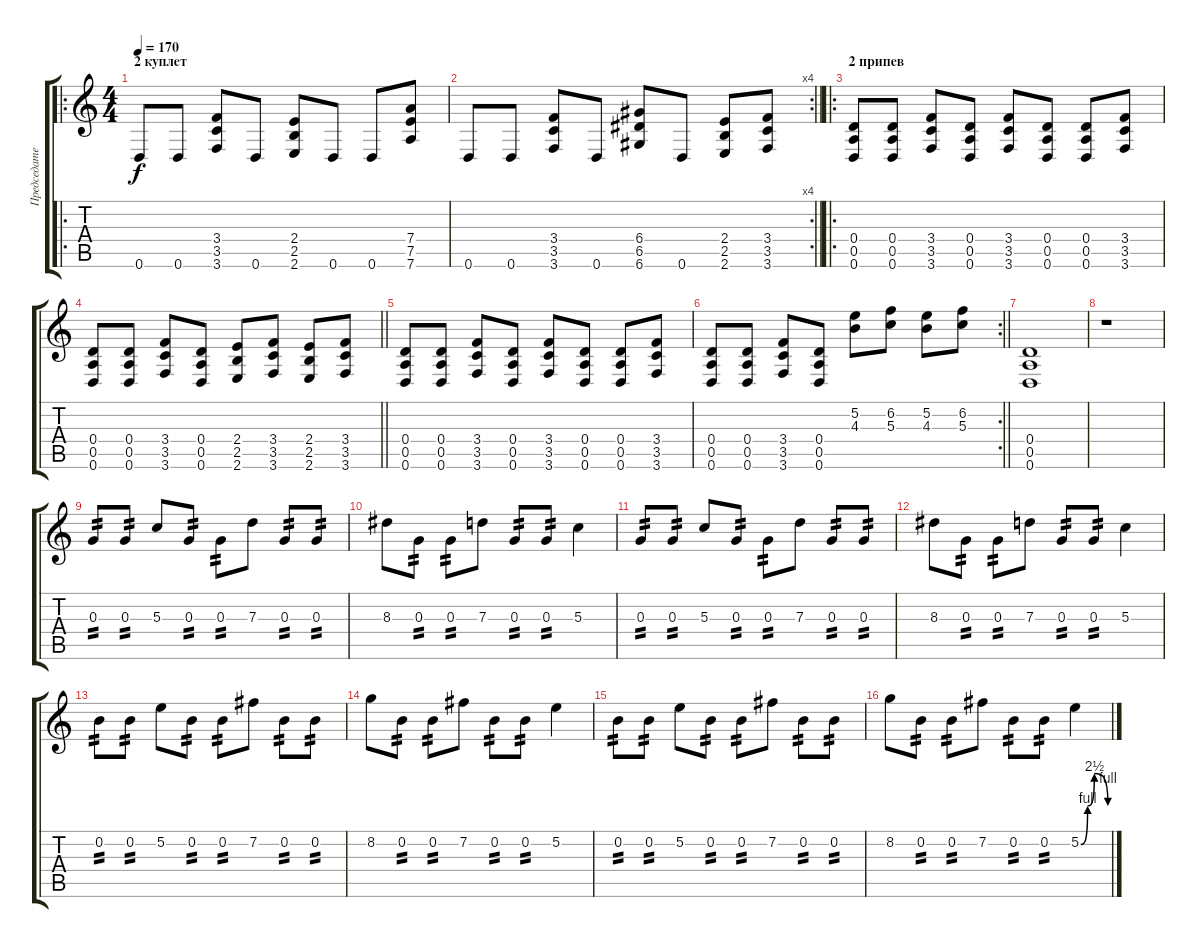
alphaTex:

\track ("Председатель" "Председате") {instrument distortionguitar}
\staff {score tabs}
\tuning (E4 B3 G3 D3 A2 D2) {hide}
\ro
\ts (4 4)
\section ("" "2 куплет")
\tempo 170
\clef g2
\ks c
0.6.8{dy f} 0.6.8 (3.4 3.5 3.6).8 0.6.8 (2.4 2.5 2.6).8 0.6.8 0.6.8 (7.4 7.5 7.6).8 |
\rc 4
\barLineRight lightlight
0.6.8 0.6.8 (3.4 3.5 3.6).8 0.6.8 (6.4 6.5 6.6).8 0.6.8 (2.4 2.5 2.6).8 (3.4 3.5 3.6).8 |
\ro
\section ("" "2 припев")
(0.4 0.5 0.6).8 (0.4 0.5 0.6).8 (3.4 3.5 3.6).8 (0.4 0.5 0.6).8 (3.4 3.5 3.6).8 (0.4 0.5 0.6).8 (0.4 0.5 0.6).8 (3.4 3.5 3.6).8 |
\barLineRight lightlight
(0.4 0.5 0.6).8 (0.4 0.5 0.6).8 (3.4 3.5 3.6).8 (0.4 0.5 0.6).8 (2.4 2.5 2.6).8 (3.4 3.5 3.6).8 (2.4 2.5 2.6).8 (3.4 3.5 3.6).8 |
(0.4 0.5 0.6).8 (0.4 0.5 0.6).8 (3.4 3.5 3.6).8 (0.4 0.5 0.6).8 (3.4 3.5 3.6).8 (0.4 0.5 0.6).8 (0.4 0.5 0.6).8 (3.4 3.5 3.6).8 |
\rc 2
\barLineRight lightlight
(0.4 0.5 0.6).8 (0.4 0.5 0.6).8 (3.4 3.5 3.6).8 (0.4 0.5 0.6).8 (5.2 4.3).8 (6.2 5.3).8 (5.2 4.3).8 (6.2 5.3).8 |
(0.4 0.5 0.6).1{balance 8} |
r.1 |
0.3.8{tp 2} 0.3.8{tp 2} 5.3.8 0.3.8{tp 2} 0.3.8{tp 2} 7.3.8 0.3.8{tp 2} 0.3.8{tp 2} |
8.3.8 0.3.8{tp 2} 0.3.8{tp 2} 7.3.8 0.3.8{tp 2} 0.3.8{tp 2} 5.3.4 |
0.3.8{tp 2} 0.3.8{tp 2} 5.3.8 0.3.8{tp 2} 0.3.8{tp 2} 7.3.8 0.3.8{tp 2} 0.3.8{tp 2} |
8.3.8 0.3.8{tp 2} 0.3.8{tp 2} 7.3.8 0.3.8{tp 2} 0.3.8{tp 2} 5.3.4 |
0.2.8{tp 2} 0.2.8{tp 2} 5.2.8 0.2.8{tp 2} 0.2.8{tp 2} 7.2.8 0.2.8{tp 2} 0.2.8{tp 2} |
8.2.8 0.2.8{tp 2} 0.2.8{tp 2} 7.2.8 0.2.8{tp 2} 0.2.8{tp 2} 5.2.4 |
0.2.8{tp 2} 0.2.8{tp 2} 5.2.8 0.2.8{tp 2} 0.2.8{tp 2} 7.2.8 0.2.8{tp 2} 0.2.8{tp 2} |
8.2.8 0.2.8{tp 2} 0.2.8{tp 2} 7.2.8 0.2.8{tp 2} 0.2.8{tp 2} 5.2{be (custom 0 0 15 4 30 10 60 4)}.4
